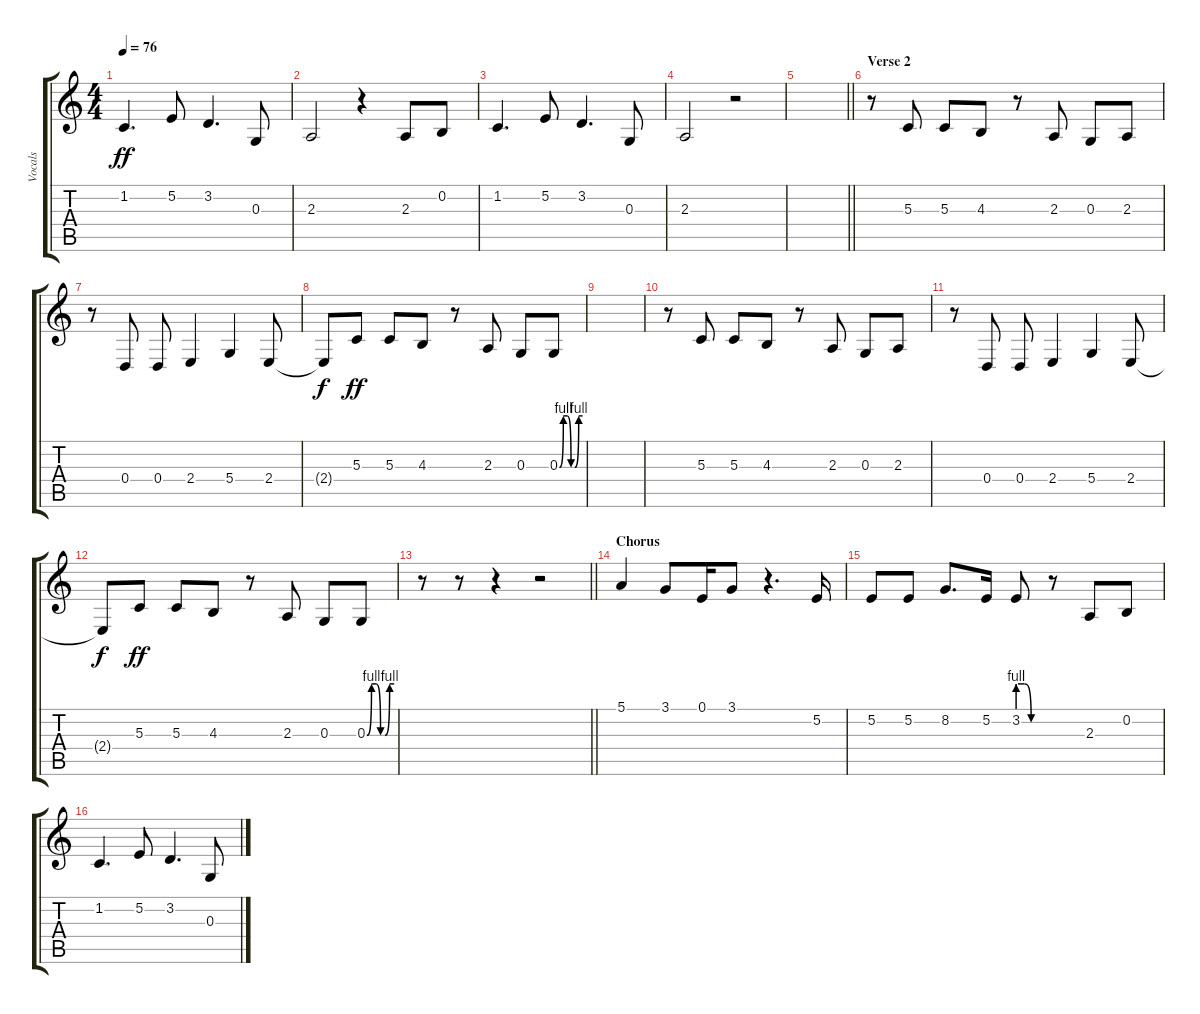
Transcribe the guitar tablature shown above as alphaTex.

\track ("Vocals" "Vocals") {instrument tenorsax}
\staff {score tabs}
\tuning (E4 B3 G3 D3 A2 E2) {hide}
\ts (4 4)
\tempo 76
\clef g2
\ks c
1.2.4{d dy ff} 5.2.8 3.2.4{d} 0.3.8 |
2.3.2 r.4 2.3.8 0.2.8 |
1.2.4{d} 5.2.8 3.2.4{d} 0.3.8 |
2.3.2 r.2 |
\barLineRight lightlight
|
\section ("" "Verse 2")
r.8 5.3.8 5.3.8 4.3.8 r.8 2.3.8 0.3.8 2.3.8 |
r.8 0.4.8 0.4.8 2.4.4 5.4.4 2.4.8 |
2.4{t}.8{dy f} 5.3.8{dy ff} 5.3.8 4.3.8 r.8 2.3.8 0.3.8 0.3{be (custom 0 0 10 4 20 4 30 0 40 0 50 4 60 4)}.8 |
|
r.8 5.3.8 5.3.8 4.3.8 r.8 2.3.8 0.3.8 2.3.8 |
r.8 0.4.8 0.4.8 2.4.4 5.4.4 2.4.8 |
2.4{t}.8{dy f} 5.3.8{dy ff} 5.3.8 4.3.8 r.8 2.3.8 0.3.8 0.3{be (custom 0 0 10 4 20 4 30 0 40 0 50 4 60 4)}.8 |
\barLineRight lightlight
r.8 r.8 r.4 r.2 |
\section ("" "Chorus")
5.1.4 3.1.8 0.1.16 3.1.8 r.4{d} 5.2.16 |
5.2.8 5.2.8 8.2.8{d} 5.2.16 3.2{be (custom 0 4 15 4 30 0 60 0)}.8 r.8 2.3.8 0.2.8 |
1.2.4{d} 5.2.8 3.2.4{d} 0.3.8
